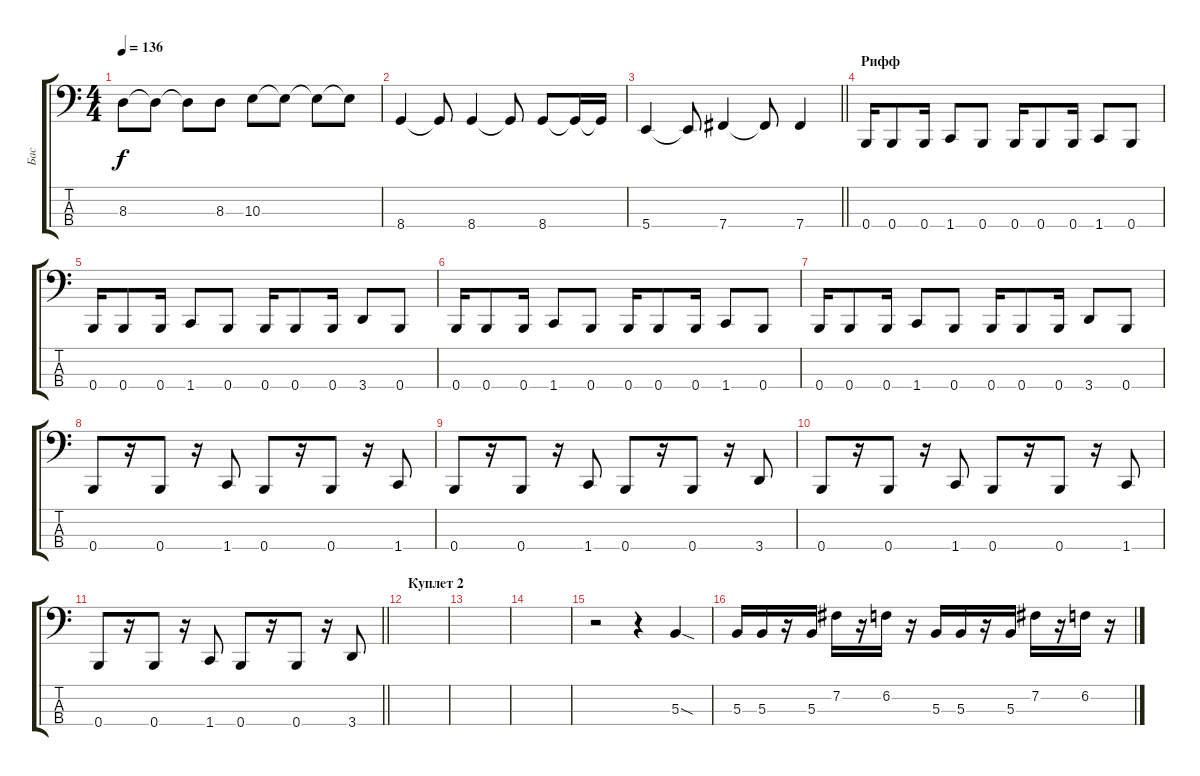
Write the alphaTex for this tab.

\track ("Бас" "Бас") {instrument electricbasspick}
\staff {score tabs}
\tuning (E2 B1 Gb1 B0) {hide}
\ts (4 4)
\tempo 136
\clef f4
\ks c
8.3.8{dy f} 8.3{t}.8 8.3{t}.8 8.3.8 10.3.8 10.3{t}.8 10.3{t}.8 10.3{t}.8 |
8.4.4 8.4{t}.8 8.4.4 8.4{t}.8 8.4.8 8.4{t}.16 8.4{t}.16 |
\barLineRight lightlight
5.4.4 5.4{t}.8 7.4.4 7.4{t}.8 7.4.4 |
\section ("" "Рифф")
0.4.16 0.4.8 0.4.16 1.4.8 0.4.8 0.4.16 0.4.8 0.4.16 1.4.8 0.4.8 |
0.4.16 0.4.8 0.4.16 1.4.8 0.4.8 0.4.16 0.4.8 0.4.16 3.4.8 0.4.8 |
0.4.16 0.4.8 0.4.16 1.4.8 0.4.8 0.4.16 0.4.8 0.4.16 1.4.8 0.4.8 |
0.4.16 0.4.8 0.4.16 1.4.8 0.4.8 0.4.16 0.4.8 0.4.16 3.4.8 0.4.8 |
0.4.8 r.16 0.4.8 r.16 1.4.8 0.4.8 r.16 0.4.8 r.16 1.4.8 |
0.4.8 r.16 0.4.8 r.16 1.4.8 0.4.8 r.16 0.4.8 r.16 3.4.8 |
0.4.8 r.16 0.4.8 r.16 1.4.8 0.4.8 r.16 0.4.8 r.16 1.4.8 |
\barLineRight lightlight
0.4.8 r.16 0.4.8 r.16 1.4.8 0.4.8 r.16 0.4.8 r.16 3.4.8 |
\section ("" "Куплет 2")
|
|
|
r.2 r.4 5.3{sod}.4 |
5.3.16 5.3.16 r.16 5.3.16 7.2.16 r.16 6.2.16 r.16 5.3.16 5.3.16 r.16 5.3.16 7.2.16 r.16 6.2.16 r.16
